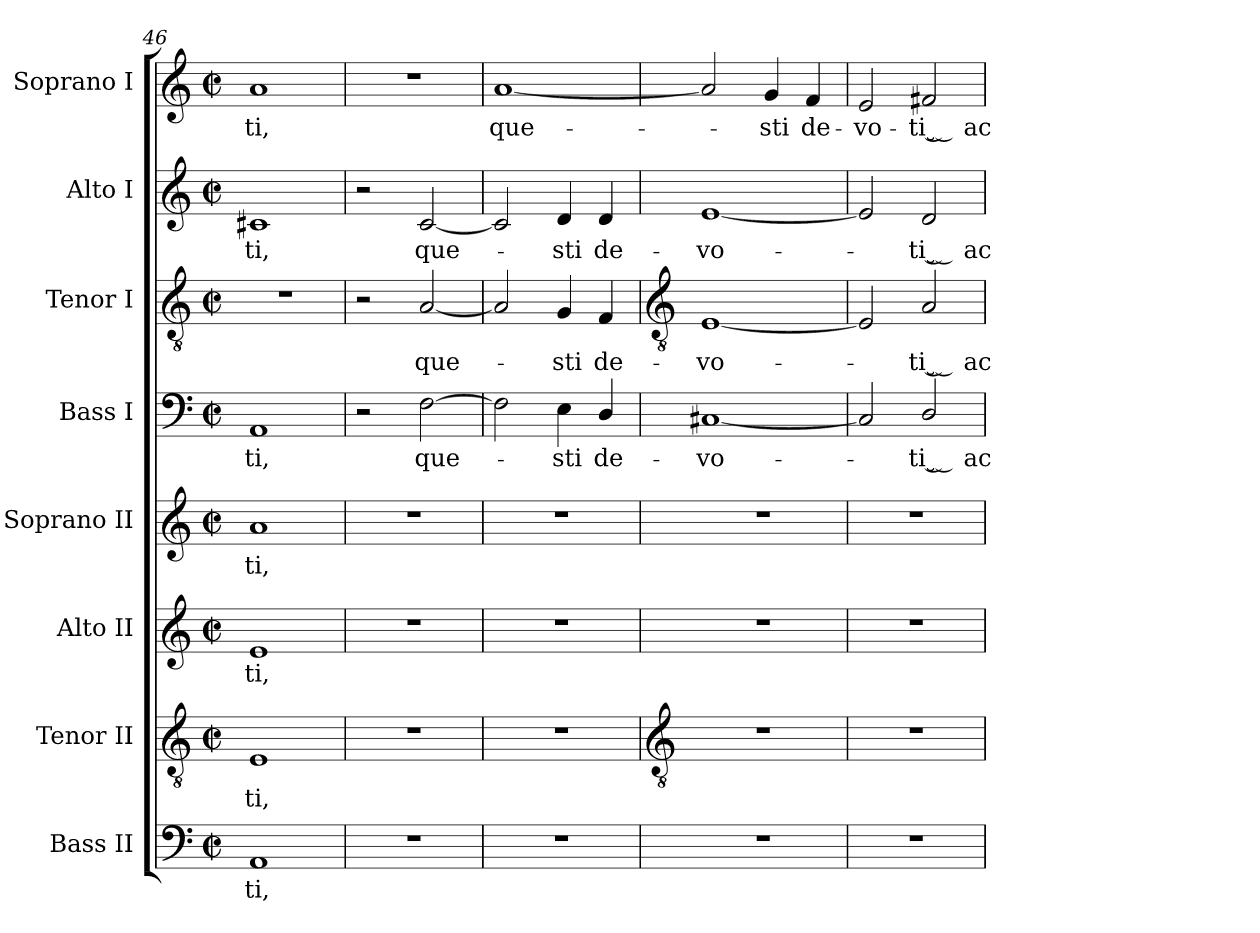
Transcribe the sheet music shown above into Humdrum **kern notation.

**kern	**text	**kern	**text	**kern	**text	**kern	**text	**kern	**text	**kern	**text	**kern	**text	**kern	**text
*part8	*part8	*part7	*part7	*part6	*part6	*part5	*part5	*part4	*part4	*part3	*part3	*part2	*part2	*part1	*part1
*staff8	*staff8	*staff7	*staff7	*staff6	*staff6	*staff5	*staff5	*staff4	*staff4	*staff3	*staff3	*staff2	*staff2	*staff1	*staff1
*I"Bass II	*	*I"Tenor II	*	*I"Alto II	*	*I"Soprano II	*	*I"Bass I	*	*I"Tenor I	*	*I"Alto I	*	*I"Soprano I	*
*I'B II	*	*I'T II	*	*I'A II	*	*I'S II	*	*I'B I	*	*I'T I	*	*I'A I	*	*I'S I	*
*clefF4	*	*clefGv2	*	*clefG2	*	*clefG2	*	*clefF4	*	*clefGv2	*	*clefG2	*	*clefG2	*
*k[]	*	*k[]	*	*k[]	*	*k[]	*	*k[]	*	*k[]	*	*k[]	*	*k[]	*
*C:	*	*C:	*	*C:	*	*C:	*	*C:	*	*C:	*	*C:	*	*C:	*
*M2/2	*	*M2/2	*	*M2/2	*	*M2/2	*	*M2/2	*	*M2/2	*	*M2/2	*	*M2/2	*
*met(c|)	*	*met(c|)	*	*met(c|)	*	*met(c|)	*	*met(c|)	*	*met(c|)	*	*met(c|)	*	*met(c|)	*
=46	=46	=46	=46	=46	=46	=46	=46	=46	=46	=46	=46	=46	=46	=46	=46
!	!LO:LY:b	!	!LO:LY:b	!	!LO:LY:b	!	!LO:LY:b	!	!LO:LY:b	!	!	!	!LO:LY:b	!	!LO:LY:b
1AA	ti,	1E	ti,	1e	ti,	1a	ti,	1AA	-ti,	1r	.	1c#X	-ti,	1a	ti,
=47	=47	=47	=47	=47	=47	=47	=47	=47	=47	=47	=47	=47	=47	=47	=47
1r	.	1r	.	1r	.	1r	.	2r	.	2r	.	2r	.	1r	.
!	!	!	!	!	!	!	!	!	!LO:LY:b	!	!LO:LY:b	!	!LO:LY:b	!	!
.	.	.	.	.	.	.	.	[2F	que-	[2A	que-	[2c	que-	.	.
=48	=48	=48	=48	=48	=48	=48	=48	=48	=48	=48	=48	=48	=48	=48	=48
!	!	!	!	!	!	!	!	!	!	!	!	!	!	!	!LO:LY:b
1r	.	1r	.	1r	.	1r	.	2F]	.	2A]	.	2c]	.	[1a	que-
!	!	!	!	!	!	!	!	!	!LO:LY:b	!	!LO:LY:b	!	!LO:LY:b	!	!
.	.	.	.	.	.	.	.	4E	sti	4G	sti	4d	sti	.	.
!	!	!	!	!	!	!	!	!	!LO:LY:b	!	!LO:LY:b	!	!LO:LY:b	!	!
.	.	.	.	.	.	.	.	4D/	de-	4F	de-	4d	de-	.	.
!!LO:LB:g=z
=49	=49	=49	=49	=49	=49	=49	=49	=49	=49	=49	=49	=49	=49	=49	=49
*	*	*clefGv2	*	*	*	*	*	*	*	*clefGv2	*	*	*	*	*
!	!	!	!	!	!	!	!	!	!LO:LY:b	!	!LO:LY:b	!	!LO:LY:b	!	!
1r	.	1r	.	1r	.	1r	.	[1C#X	-vo-	[1E	-vo-	[1e	-vo-	2a]	.
!	!	!	!	!	!	!	!	!	!	!	!	!	!	!	!LO:LY:b
.	.	.	.	.	.	.	.	.	.	.	.	.	.	4g	sti
!	!	!	!	!	!	!	!	!	!	!	!	!	!	!	!LO:LY:b
.	.	.	.	.	.	.	.	.	.	.	.	.	.	4f	de-
=50	=50	=50	=50	=50	=50	=50	=50	=50	=50	=50	=50	=50	=50	=50	=50
!	!	!	!	!	!	!	!	!	!	!	!	!	!	!	!LO:LY:b
1r	.	1r	.	1r	.	1r	.	2C#]	.	2E]	.	2e]	.	2e	-vo-
!	!	!	!	!	!	!	!	!	!LO:LY:b	!	!LO:LY:b	!	!LO:LY:b	!	!LO:LY:b
.	.	.	.	.	.	.	.	2D/	ti ̮ ac-	2A	ti ̮ ac-	2d	ti ̮ ac-	2f#X	-ti ̮ ac-
=	=	=	=	=	=	=	=	=	=	=	=	=	=	=	=
*-	*-	*-	*-	*-	*-	*-	*-	*-	*-	*-	*-	*-	*-	*-	*-
